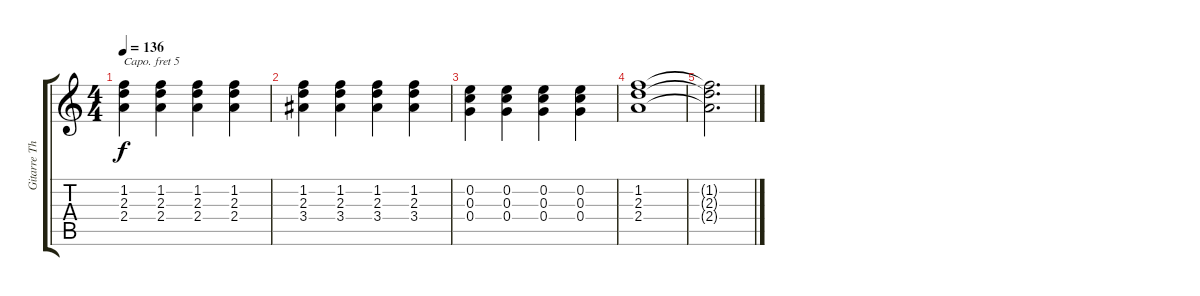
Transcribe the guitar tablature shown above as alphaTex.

\track ("Gitarre Thees" "Gitarre Th") {instrument distortionguitar}
\staff {score tabs}
\capo 5
\tuning (E4 B3 G3 D3 A2 E2) {hide}
\ts (4 4)
\tempo 136
\clef g2
\ks c
(1.2 2.3 2.4).4{dy f} (1.2 2.3 2.4).4 (1.2 2.3 2.4).4 (1.2 2.3 2.4).4 |
(1.2 2.3 3.4).4 (1.2 2.3 3.4).4 (1.2 2.3 3.4).4 (1.2 2.3 3.4).4 |
(0.2 0.3 0.4).4 (0.2 0.3 0.4).4 (0.2 0.3 0.4).4 (0.2 0.3 0.4).4 |
(1.2 2.3 2.4).1 |
(1.2{t} 2.3{t} 2.4{t}).2{d}
